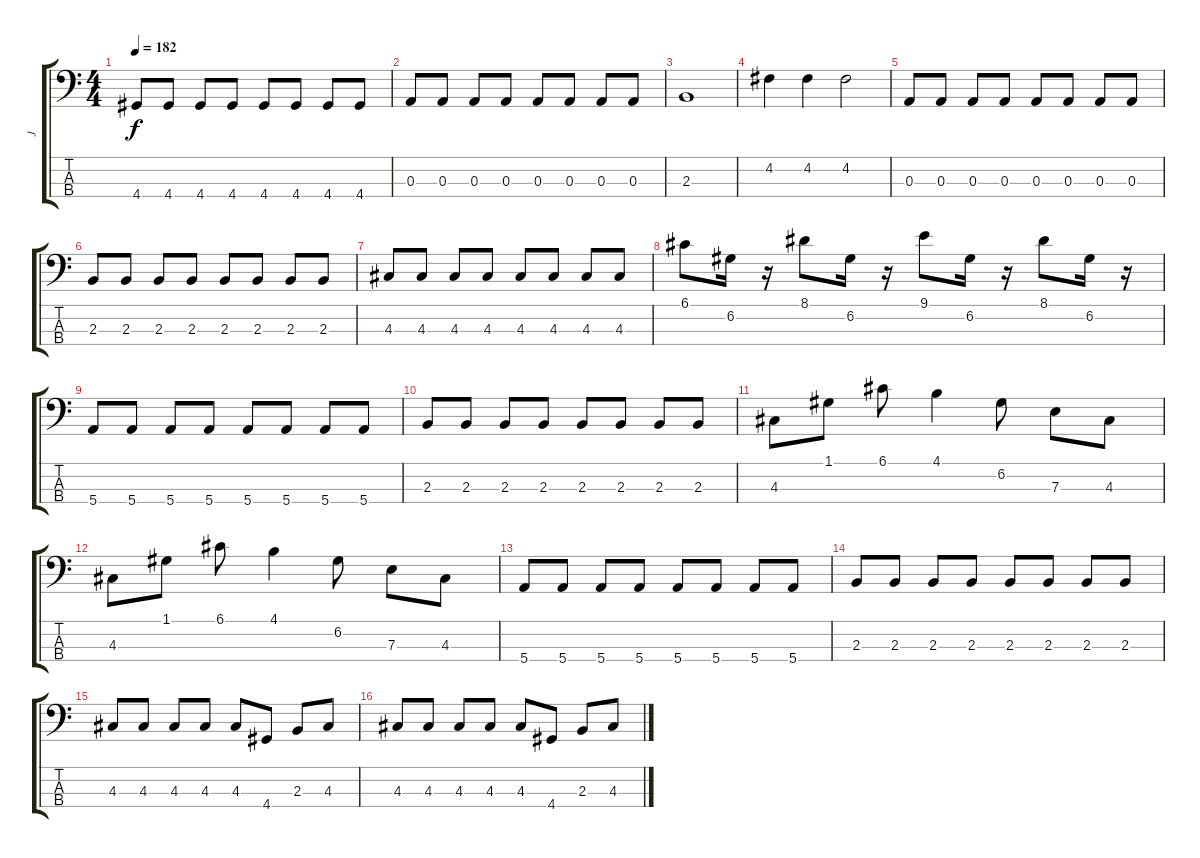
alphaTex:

\track ("J" "J") {instrument electricbasspick}
\staff {score tabs}
\tuning (G2 D2 A1 E1) {hide}
\ts (4 4)
\tempo 182
\clef f4
\ks c
4.4.8{dy f} 4.4.8 4.4.8 4.4.8 4.4.8 4.4.8 4.4.8 4.4.8 |
0.3.8 0.3.8 0.3.8 0.3.8 0.3.8 0.3.8 0.3.8 0.3.8 |
2.3.1 |
4.2.4 4.2.4 4.2.2 |
0.3.8 0.3.8 0.3.8 0.3.8 0.3.8 0.3.8 0.3.8 0.3.8 |
2.3.8 2.3.8 2.3.8 2.3.8 2.3.8 2.3.8 2.3.8 2.3.8 |
4.3.8 4.3.8 4.3.8 4.3.8 4.3.8 4.3.8 4.3.8 4.3.8 |
6.1.8 6.2.16 r.16 8.1.8 6.2.16 r.16 9.1.8 6.2.16 r.16 8.1.8 6.2.16 r.16 |
5.4.8 5.4.8 5.4.8 5.4.8 5.4.8 5.4.8 5.4.8 5.4.8 |
2.3.8 2.3.8 2.3.8 2.3.8 2.3.8 2.3.8 2.3.8 2.3.8 |
4.3.8 1.1.8 6.1.8 4.1.4 6.2.8 7.3.8 4.3.8 |
4.3.8 1.1.8 6.1.8 4.1.4 6.2.8 7.3.8 4.3.8 |
5.4.8 5.4.8 5.4.8 5.4.8 5.4.8 5.4.8 5.4.8 5.4.8 |
2.3.8 2.3.8 2.3.8 2.3.8 2.3.8 2.3.8 2.3.8 2.3.8 |
4.3.8 4.3.8 4.3.8 4.3.8 4.3.8 4.4.8 2.3.8 4.3.8 |
4.3.8 4.3.8 4.3.8 4.3.8 4.3.8 4.4.8 2.3.8 4.3.8
